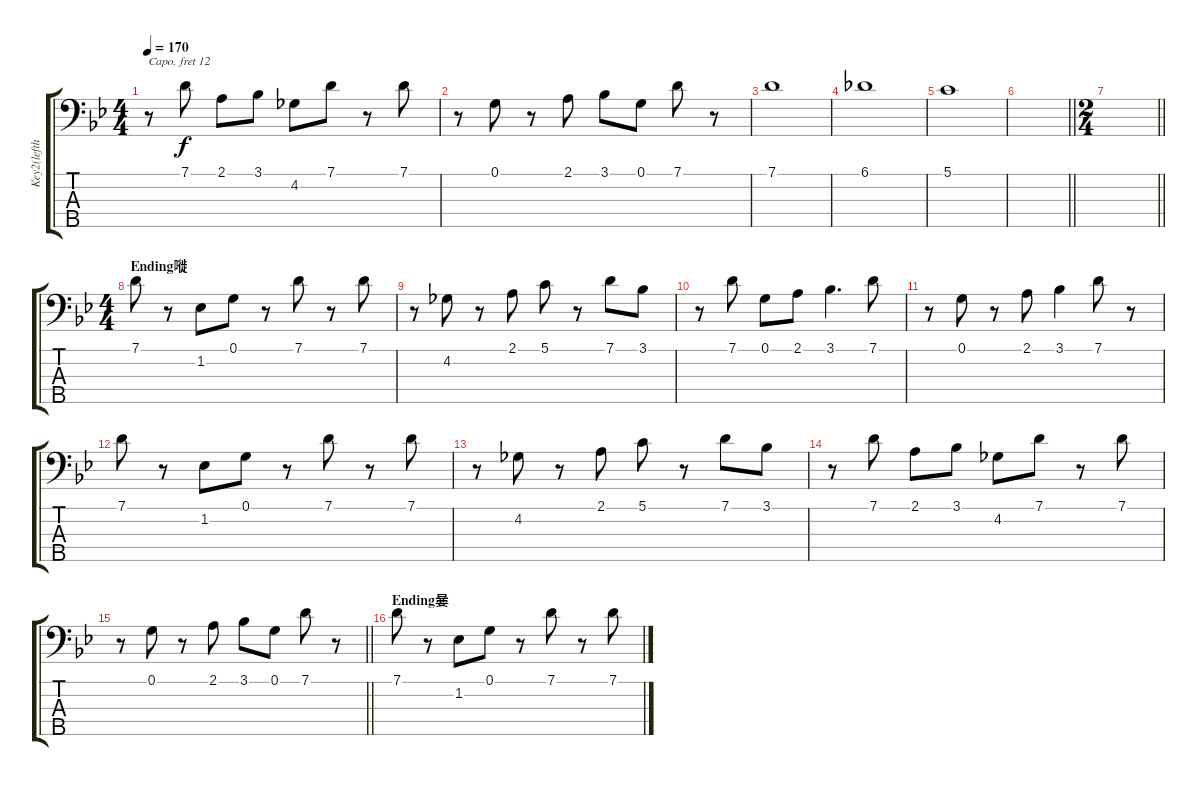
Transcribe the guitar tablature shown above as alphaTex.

\track ("Key2(lefthand" "Key2(lefth") {instrument acousticgrandpiano}
\staff {score tabs}
\capo 12
\tuning (G2 D2 A1 E1 B0) {hide}
\ts (4 4)
\tempo 170
\clef f4
\ks bb
r.8{dy f} 7.1.8 2.1.8 3.1.8 4.2.8 7.1.8 r.8 7.1.8 |
r.8 0.1.8 r.8 2.1.8 3.1.8 0.1.8 7.1.8 r.8 |
7.1.1 |
6.1.1 |
5.1.1 |
\barLineRight lightlight
|
\ts (2 4)
\barLineRight lightlight
|
\ts (4 4)
\section ("" "Ending嘥")
7.1.8 r.8 1.2.8 0.1.8 r.8 7.1.8 r.8 7.1.8 |
r.8 4.2.8 r.8 2.1.8 5.1.8 r.8 7.1.8 3.1.8 |
r.8 7.1.8 0.1.8 2.1.8 3.1.4{d} 7.1.8 |
r.8 0.1.8 r.8 2.1.8 3.1.4 7.1.8 r.8 |
7.1.8 r.8 1.2.8 0.1.8 r.8 7.1.8 r.8 7.1.8 |
r.8 4.2.8 r.8 2.1.8 5.1.8 r.8 7.1.8 3.1.8 |
r.8 7.1.8 2.1.8 3.1.8 4.2.8 7.1.8 r.8 7.1.8 |
\barLineRight lightlight
r.8 0.1.8 r.8 2.1.8 3.1.8 0.1.8 7.1.8 r.8 |
\section ("" "Ending嘦")
7.1.8 r.8 1.2.8 0.1.8 r.8 7.1.8 r.8 7.1.8
